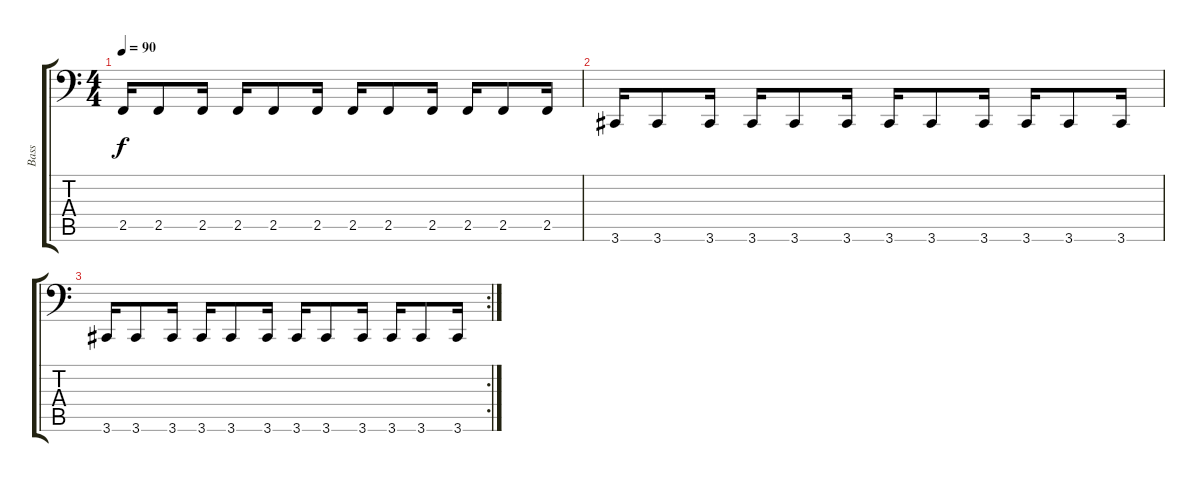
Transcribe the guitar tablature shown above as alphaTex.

\track ("Bass" "Bass") {instrument electricbasspick}
\staff {score tabs}
\tuning (Bb2 Gb2 Db2 Ab1 Eb1 Bb0) {hide}
\ts (4 4)
\tempo 90
\clef f4
\ks c
2.5.16{dy f} 2.5.8 2.5.16 2.5.16 2.5.8 2.5.16 2.5.16 2.5.8 2.5.16 2.5.16 2.5.8 2.5.16 |
3.6.16 3.6.8 3.6.16 3.6.16 3.6.8 3.6.16 3.6.16 3.6.8 3.6.16 3.6.16 3.6.8 3.6.16 |
\rc 2
3.6.16 3.6.8 3.6.16 3.6.16 3.6.8 3.6.16 3.6.16 3.6.8 3.6.16 3.6.16 3.6.8 3.6.16
